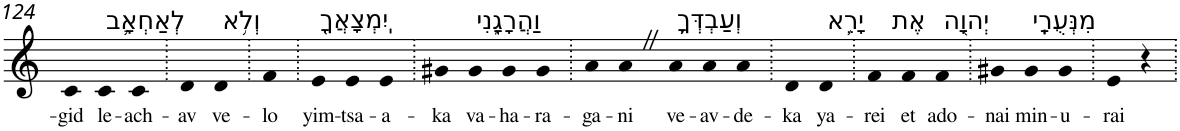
**kern	**text
*part1	*part1
*staff1	*staff1
*I"Piano	*
*I'Pno	*
!!LO:PB:g=z
*clefG2	*
*k[]	*
=124	=124
!	!LO:LY:b
4c	-gid
!LO:TX:a:t=לְאַחְאָ֛ב	!
!	!LO:LY:b
4c	le-
!	!LO:LY:b
4c	-ach-
=125.	=125.
!	!LO:LY:b
4d	-av
!LO:TX:a:t=וְלֹ֥א	!
!	!LO:LY:b
4d	ve-
=126.	=126.
!	!LO:LY:b
4f	-lo
=127.	=127.
!LO:TX:a:t=יִֽמְצָאֲךָ֖	!
!	!LO:LY:b
4e	yim-
!	!LO:LY:b
4e	-tsa-
!	!LO:LY:b
4e	-a-
=128.	=128.
!	!LO:LY:b
4g#X	-ka
!LO:TX:a:t=וַהֲרָגָ֑נִי	!
!	!LO:LY:b
4g#	va-
!	!LO:LY:b
4g#	-ha-
!	!LO:LY:b
4g#	-ra-
=129.	=129.
!	!LO:LY:b
4a	-ga-
!	!LO:LY:b
4aZ	-ni
!LO:TX:a:t=וְעַבְדְּךָ֛	!
!	!LO:LY:b
4a	ve-
!	!LO:LY:b
4a	-av-
!	!LO:LY:b
4a	-de-
=130.	=130.
!	!LO:LY:b
4d	-ka
!LO:TX:a:t=יָרֵ֥א	!
!	!LO:LY:b
4d	ya-
=131.	=131.
!	!LO:LY:b
4f	-rei
!LO:TX:a:t=אֶת	!
!	!LO:LY:b
4f	et
!LO:TX:a:t=יְהוָ֖ה	!
!	!LO:LY:b
4f	ado-
=132.	=132.
!	!LO:LY:b
4g#X	-nai
!LO:TX:a:t=מִנְּעֻרָֽי	!
!	!LO:LY:b
4g#	min-
!	!LO:LY:b
4g#	-u-
=133.	=133.
!	!LO:LY:b
4e	-rai
4r	.
=.	=.
*-	*-
